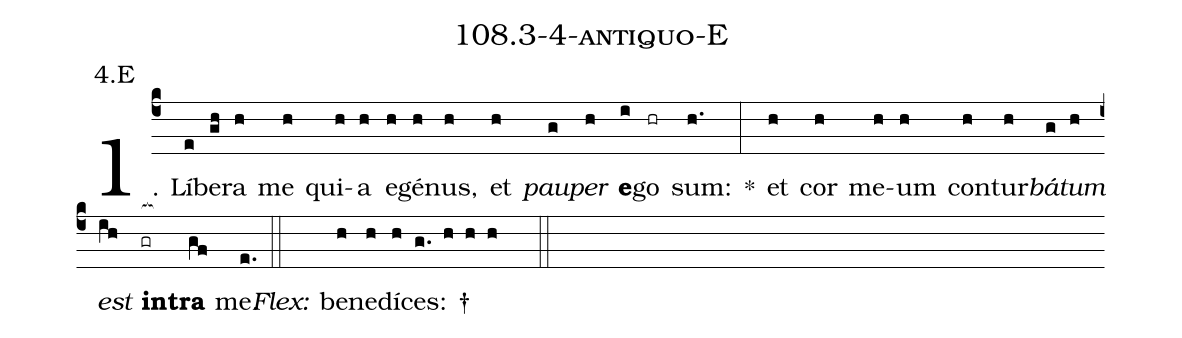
name: 108.3-4-antiquo-E;
annotation: 4.E;
%%
(c4)1. Lí(e)be(gh)ra(h) me(h) qui(h)a(h) e(h)gé(h)nus,(h) et(h) <i>pau</i>(g)<i>per</i>(h) <b>e</b>(i)go(hr) sum:(h.) *(:) et(h) cor(h) me(h)um(h) con(h)tur(h)<i>bá</i>(g)<i>tum</i>(h) <i>est</i>(ih) <b>in</b>(gr[ocb:1{])<b>tra</b>(gf[ocb:0}]) me.(e.) (::)
<i>Flex:</i>()  be(h)ne(h)dí(h)ces: †(g. h h h  ::)
